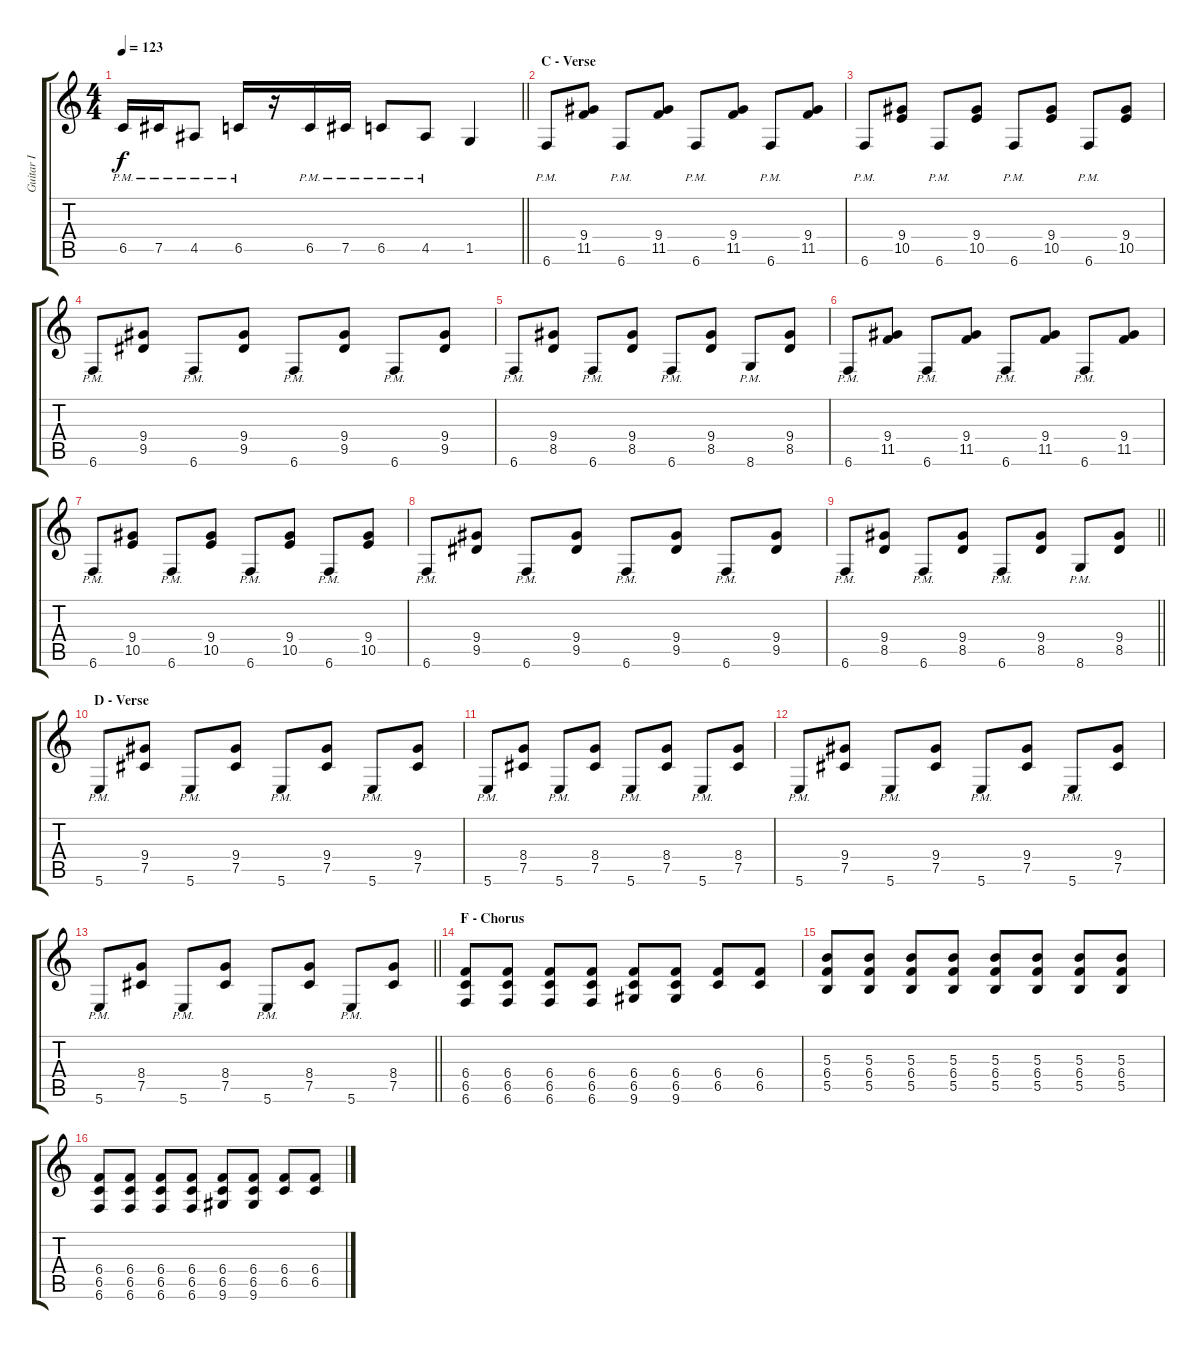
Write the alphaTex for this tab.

\track ("Guitar I" "Guitar I") {instrument distortionguitar}
\staff {score tabs}
\tuning (Eb4 B3 Gb3 B2 Gb2 B1) {hide}
\ts (4 4)
\tempo 123
\clef g2
\barLineRight lightlight
\ks c
6.5{pm}.16{dy f} 7.5{pm}.16 4.5{pm}.8 6.5{pm}.16 r.16 6.5{pm}.16 7.5{pm}.16 6.5{pm}.8 4.5{pm}.8 1.5.4 |
\section ("" "C - Verse")
6.6{pm}.8 (9.4 11.5).8 6.6{pm}.8 (9.4 11.5).8 6.6{pm}.8 (9.4 11.5).8 6.6{pm}.8 (9.4 11.5).8 |
6.6{pm}.8 (9.4 10.5).8 6.6{pm}.8 (9.4 10.5).8 6.6{pm}.8 (9.4 10.5).8 6.6{pm}.8 (9.4 10.5).8 |
6.6{pm}.8 (9.4 9.5).8 6.6{pm}.8 (9.4 9.5).8 6.6{pm}.8 (9.4 9.5).8 6.6{pm}.8 (9.4 9.5).8 |
6.6{pm}.8 (9.4 8.5).8 6.6{pm}.8 (9.4 8.5).8 6.6{pm}.8 (9.4 8.5).8 8.6{pm}.8 (9.4 8.5).8 |
6.6{pm}.8 (9.4 11.5).8 6.6{pm}.8 (9.4 11.5).8 6.6{pm}.8 (9.4 11.5).8 6.6{pm}.8 (9.4 11.5).8 |
6.6{pm}.8 (9.4 10.5).8 6.6{pm}.8 (9.4 10.5).8 6.6{pm}.8 (9.4 10.5).8 6.6{pm}.8 (9.4 10.5).8 |
6.6{pm}.8 (9.4 9.5).8 6.6{pm}.8 (9.4 9.5).8 6.6{pm}.8 (9.4 9.5).8 6.6{pm}.8 (9.4 9.5).8 |
\barLineRight lightlight
6.6{pm}.8 (9.4 8.5).8 6.6{pm}.8 (9.4 8.5).8 6.6{pm}.8 (9.4 8.5).8 8.6{pm}.8 (9.4 8.5).8 |
\section ("" "D - Verse")
5.6{pm}.8 (9.4 7.5).8 5.6{pm}.8 (9.4 7.5).8 5.6{pm}.8 (9.4 7.5).8 5.6{pm}.8 (9.4 7.5).8 |
5.6{pm}.8 (8.4 7.5).8 5.6{pm}.8 (8.4 7.5).8 5.6{pm}.8 (8.4 7.5).8 5.6{pm}.8 (8.4 7.5).8 |
5.6{pm}.8 (9.4 7.5).8 5.6{pm}.8 (9.4 7.5).8 5.6{pm}.8 (9.4 7.5).8 5.6{pm}.8 (9.4 7.5).8 |
\barLineRight lightlight
5.6{pm}.8 (8.4 7.5).8 5.6{pm}.8 (8.4 7.5).8 5.6{pm}.8 (8.4 7.5).8 5.6{pm}.8 (8.4 7.5).8 |
\section ("" "F - Chorus")
(6.4 6.5 6.6).8 (6.4 6.5 6.6).8 (6.4 6.5 6.6).8 (6.4 6.5 6.6).8 (6.4 6.5 9.6).8 (6.4 6.5 9.6).8 (6.4 6.5).8 (6.4 6.5).8 |
(5.3 6.4 5.5).8 (5.3 6.4 5.5).8 (5.3 6.4 5.5).8 (5.3 6.4 5.5).8 (5.3 6.4 5.5).8 (5.3 6.4 5.5).8 (5.3 6.4 5.5).8 (5.3 6.4 5.5).8 |
(6.4 6.5 6.6).8 (6.4 6.5 6.6).8 (6.4 6.5 6.6).8 (6.4 6.5 6.6).8 (6.4 6.5 9.6).8 (6.4 6.5 9.6).8 (6.4 6.5).8 (6.4 6.5).8
